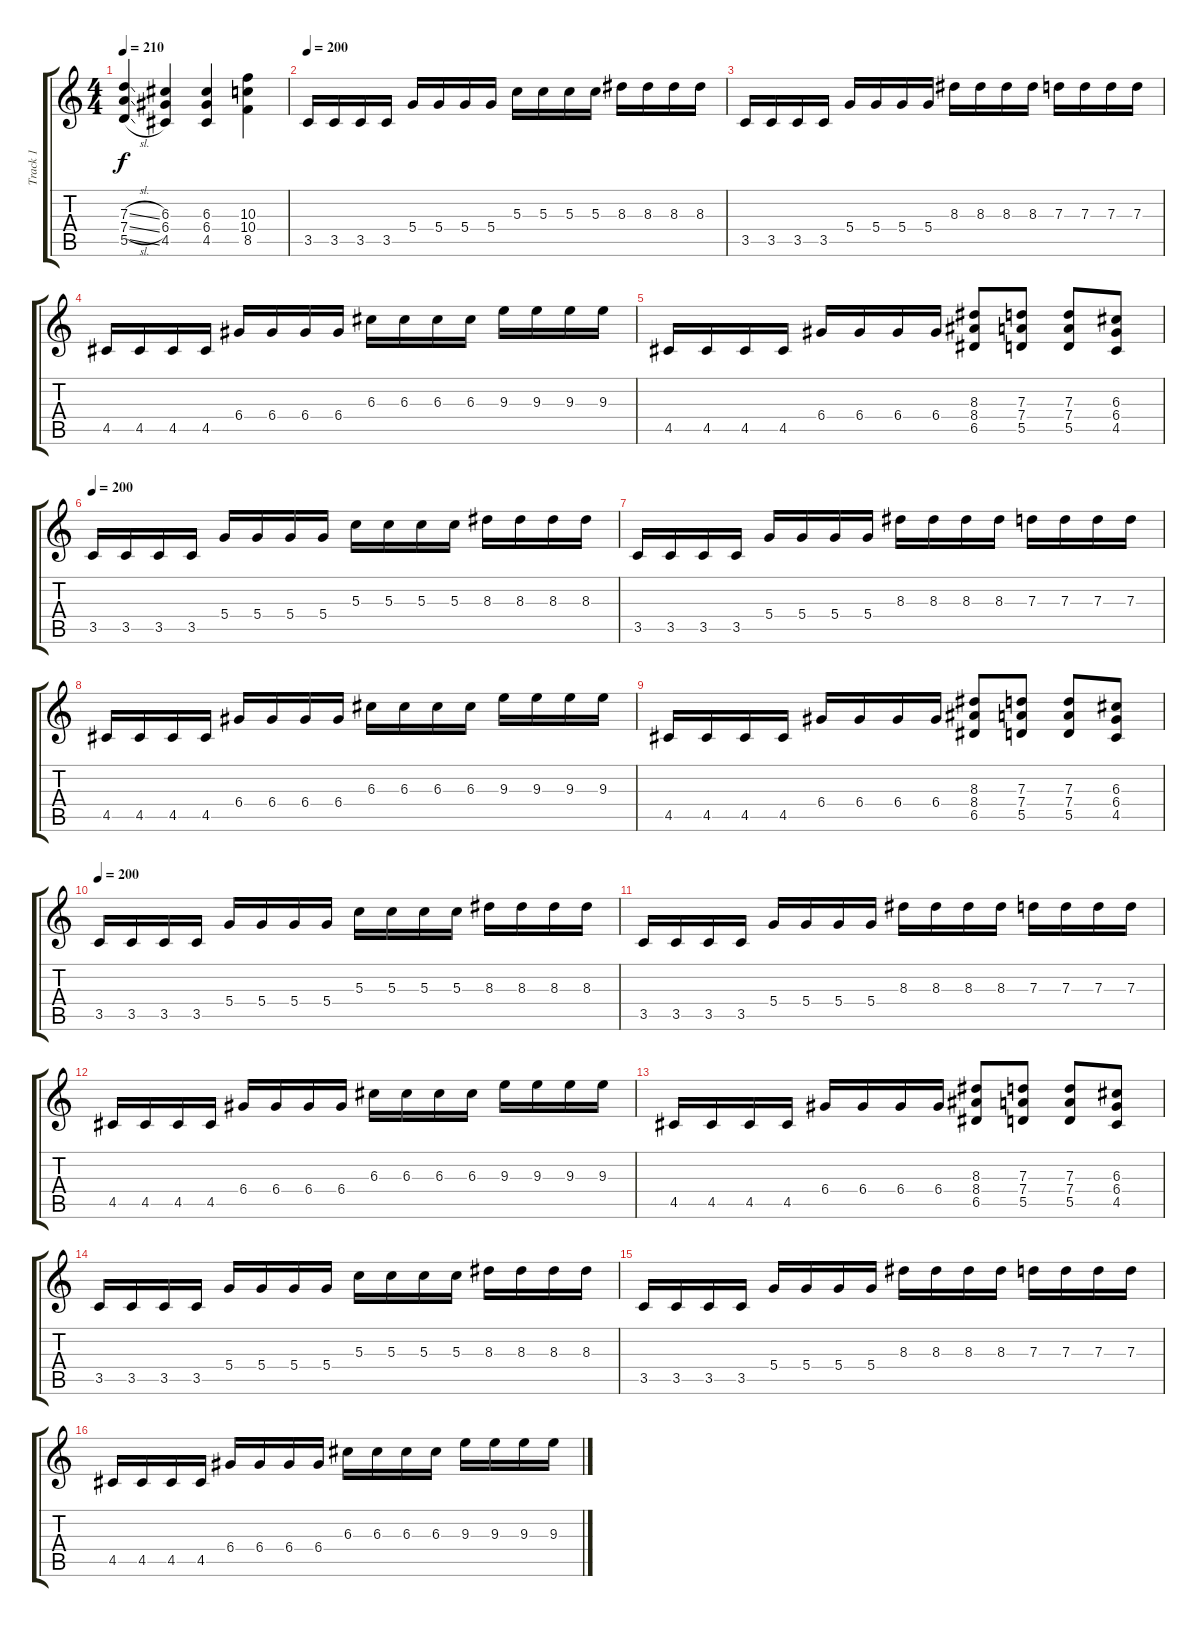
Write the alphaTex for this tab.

\track ("Track 1" "Track 1") {instrument distortionguitar}
\staff {score tabs}
\tuning (E4 B3 G3 D3 A2 E2) {hide}
\ts (4 4)
\tempo 210
\clef g2
\ks c
(7.3{sl} 7.4{sl} 5.5{sl}).4{dy f} (6.3 6.4 4.5).4 (6.3 6.4 4.5).4 (10.3 10.4 8.5).4 |
\tempo 200
3.5.16 3.5.16 3.5.16 3.5.16 5.4.16 5.4.16 5.4.16 5.4.16 5.3.16 5.3.16 5.3.16 5.3.16 8.3.16 8.3.16 8.3.16 8.3.16 |
3.5.16 3.5.16 3.5.16 3.5.16 5.4.16 5.4.16 5.4.16 5.4.16 8.3.16 8.3.16 8.3.16 8.3.16 7.3.16 7.3.16 7.3.16 7.3.16 |
4.5.16 4.5.16 4.5.16 4.5.16 6.4.16 6.4.16 6.4.16 6.4.16 6.3.16 6.3.16 6.3.16 6.3.16 9.3.16 9.3.16 9.3.16 9.3.16 |
4.5.16 4.5.16 4.5.16 4.5.16 6.4.16 6.4.16 6.4.16 6.4.16 (8.3 8.4 6.5).8 (7.3 7.4 5.5).8 (7.3 7.4 5.5).8 (6.3 6.4 4.5).8 |
\tempo 200
3.5.16 3.5.16 3.5.16 3.5.16 5.4.16 5.4.16 5.4.16 5.4.16 5.3.16 5.3.16 5.3.16 5.3.16 8.3.16 8.3.16 8.3.16 8.3.16 |
3.5.16 3.5.16 3.5.16 3.5.16 5.4.16 5.4.16 5.4.16 5.4.16 8.3.16 8.3.16 8.3.16 8.3.16 7.3.16 7.3.16 7.3.16 7.3.16 |
4.5.16 4.5.16 4.5.16 4.5.16 6.4.16 6.4.16 6.4.16 6.4.16 6.3.16 6.3.16 6.3.16 6.3.16 9.3.16 9.3.16 9.3.16 9.3.16 |
4.5.16 4.5.16 4.5.16 4.5.16 6.4.16 6.4.16 6.4.16 6.4.16 (8.3 8.4 6.5).8 (7.3 7.4 5.5).8 (7.3 7.4 5.5).8 (6.3 6.4 4.5).8 |
\tempo 200
3.5.16 3.5.16 3.5.16 3.5.16 5.4.16 5.4.16 5.4.16 5.4.16 5.3.16 5.3.16 5.3.16 5.3.16 8.3.16 8.3.16 8.3.16 8.3.16 |
3.5.16 3.5.16 3.5.16 3.5.16 5.4.16 5.4.16 5.4.16 5.4.16 8.3.16 8.3.16 8.3.16 8.3.16 7.3.16 7.3.16 7.3.16 7.3.16 |
4.5.16 4.5.16 4.5.16 4.5.16 6.4.16 6.4.16 6.4.16 6.4.16 6.3.16 6.3.16 6.3.16 6.3.16 9.3.16 9.3.16 9.3.16 9.3.16 |
4.5.16 4.5.16 4.5.16 4.5.16 6.4.16 6.4.16 6.4.16 6.4.16 (8.3 8.4 6.5).8 (7.3 7.4 5.5).8 (7.3 7.4 5.5).8 (6.3 6.4 4.5).8 |
3.5.16 3.5.16 3.5.16 3.5.16 5.4.16 5.4.16 5.4.16 5.4.16 5.3.16 5.3.16 5.3.16 5.3.16 8.3.16 8.3.16 8.3.16 8.3.16 |
3.5.16 3.5.16 3.5.16 3.5.16 5.4.16 5.4.16 5.4.16 5.4.16 8.3.16 8.3.16 8.3.16 8.3.16 7.3.16 7.3.16 7.3.16 7.3.16 |
4.5.16 4.5.16 4.5.16 4.5.16 6.4.16 6.4.16 6.4.16 6.4.16 6.3.16 6.3.16 6.3.16 6.3.16 9.3.16 9.3.16 9.3.16 9.3.16
